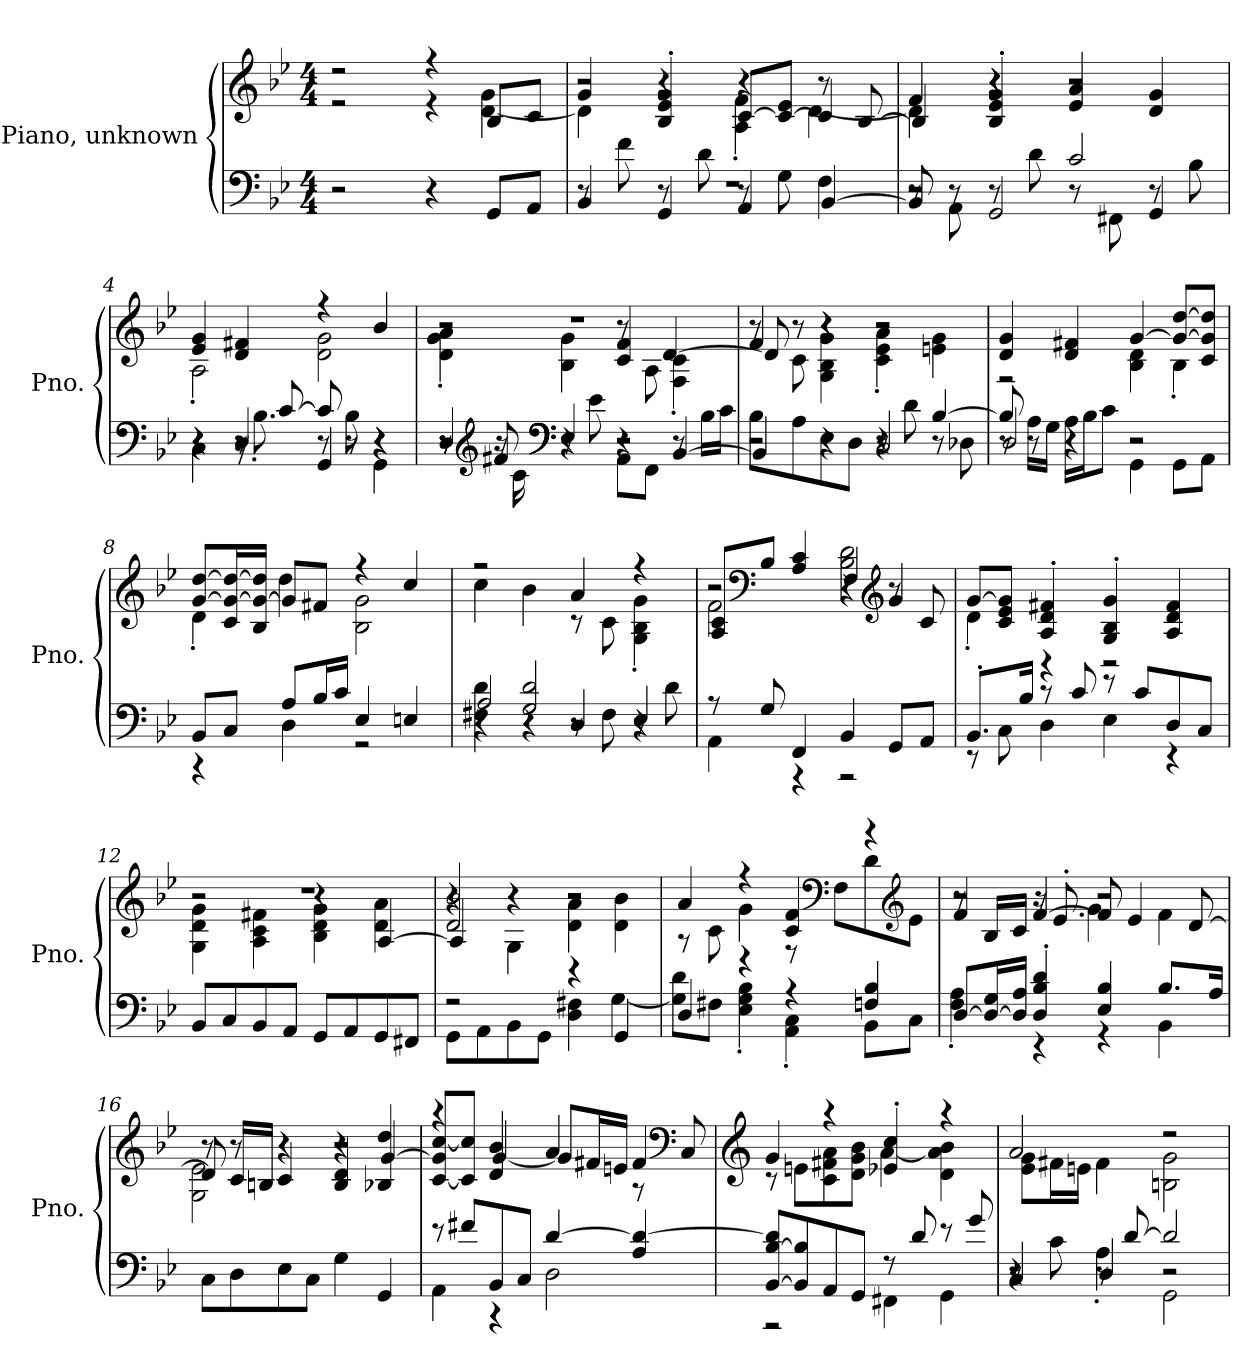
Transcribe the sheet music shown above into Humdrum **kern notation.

**kern	**kern
*part1	*part1
*staff2	*staff1
*I"Piano, unknown	*
*I'Pno.	*
*clefF4	*clefG2
*k[b-e-]	*k[b-e-]
*M4/4	*M4/4
*MM120	*MM120
=1	=1
*	*^
2r	2r	2r
4r	4r	4r
8GG/L	8B-/L	[4d\ 4g\
8AA/J	8c/J	.
=2	=2	=2
*^	*	*^
*	*^	*	*	*
1r	8r	4BB-/	4g/	4d\]	2r
.	8f\	.	.	.	.
.	8r	4GG/	4B-/' 4e-/' 4g/'	4r	.
.	8d\	.	.	.	.
.	8r	4AA/	[8c/L	4A\' 4f\'	4r
.	8G\	.	8c/_ 8e-/J	.	.
.	4F\	[4BB-/	4c/]	[4d\	8r
.	.	.	.	.	[8B-/
=3	=3	=3	=3	=3	=3
2r	8r	8BB-/]	4f/	4d\]	4B-/]
.	8AA\	8r	.	.	.
.	8r	2GG/	4B-/' 4e-/' 4g/'	4r	4r
.	8d\	.	.	.	.
2c/	8r	.	4e-/ 4a/	2r	2r
.	8FF#X\	.	.	.	.
.	8r	4GG/	4d/ 4g/	.	.
.	8B-\	.	.	.	.
*	*	*	*	*v	*v
=4	=4	=4	=4	=4
4r	4C\	4r	4e-/ 4g/	2A'\
8r	16r	4D/	4d/ 4f#X/	.
.	8.B-'\	.	.	.
[8c/	.	.	.	.
8c/]	8r	4GG/	4r	2d\ 2g\
8r	8B-\	.	.	.
4r	4GG\	4r	4b-/	.
!!LO:LB:g=z
=5	=5	=5	=5	=5
*	*	*	*	*^
8r	8r	4D/	1r	4d\' 4g\' 4a\'	2r
*clefG2	*	*	*	*	*
8f#X/	16r	.	.	.	.
.	16c\	.	.	.	.
*clefF4	*	*	*	*	*
4r	8r	4E-/	.	4B-\ 4g\	.
.	8e-\	.	.	.	.
2r	8AA\L	4r	.	8r	4c/ 4f/
.	8FF\J	.	.	8A\	.
.	8r	[4BB-/	.	4F\' 4c\'	[4d/
.	16B-\LL	.	.	.	.
.	16c\JJ	.	.	.	.
=6	=6	=6	=6	=6	=6
2r	8B-\L	4BB-/]	4f/	8r	8d/]
.	8A\	.	.	8c\	8r
.	8E-\	4r	4r	4G\ 4B-\ 4g\	4r
.	8D\J	.	.	.	.
4r	8r	2C/	2r	4c\' 4e-\' 4a\'	2r
.	8d\	.	.	.	.
[4B-/	8r	.	.	4en\ 4g\	.
.	8D-X\	.	.	.	.
*	*	*	*	*v	*v
=7	=7	=7	=7	=7
8B-/]	8r	2D/	4d/ 4g/	2r
8r	16A\LL	.	.	.
.	16G\JJ	.	.	.
4r	16A\LL	.	4d/ 4f#X/	.
.	16B-\J	.	.	.
.	8c\J	.	.	.
2r	4GG\	2r	[4g/	4B-\ 4d\
.	8GG\L	.	8g/_ [8dd/L	4B-'\
.	8AA\J	.	8c/ 8g/] 8dd/]J	.
*	*v	*v	*	*
!!LO:LB:g=z	!!
=8	=8	=8	=8
8BB-/L	4r	[8g/ [8dd/L	4d'\
8C/J	.	16c/ 16g/_ 16dd/_L	.
.	.	16B-/ 16g/_ 16dd/]JJ	.
8A/L	4D\	8g/L]	4dd\
16B-/L	.	8f#X/J	.
16c/JJ	.	.	.
4E-/	2r	4r	2B-\ 2g\
4En/	.	4cc/	.
=9	=9	=9	=9
*	*^	*	*
4r	4F#X\ 4d\	2A/	2r	4cc\
2G/ 2d/	4r	.	.	4b-\
.	8r	4D/	4a/	8r
.	8F#\	.	.	8c\
4r	8r	4E-/	4r	4G\' 4B-\' 4g\'
.	8d\	.	.	.
*	*v	*v	*	*
=10	=10	=10	=10
*	*	*	*^
8r	4AA\	2r	2f\	8A/ 8c/L
*	*	*clefF4	*	*
8G/	.	.	.	8B-/J
4FF/	4r	.	.	4A/ 4c/
4BB-/	2r	4r	2B-\ 2d\	4F/
*	*	*clefG2	*	*
8GG/L	.	4g/	.	8r
8AA/J	.	.	.	8c/
*	*	*	*v	*v
=11	=11	=11	=11
8.BB-'/L	8r	[8g/L	4d'\
.	8C\	8c/ 8e-/ 8g/]J	.
16B-/Jk	.	.	.
8r	4D\	4A/' 4d/' 4f#X/'	4r
8c/	.	.	.
8r	4E-\	4G/' 4B-/' 4g/'	2r
8c/L	.	.	.
8D/	4r	4A/ 4d/ 4f#/	.
8C/J	.	.	.
*v	*v	*	*
!!LO:LB:g=z
=12	=12	=12
*	*	*^
8BB-/L	1r	4G\ 4d\ 4g\	2r
8C/	.	.	.
8BB-/	.	4A\ 4c\ 4f#X\	.
8AA/J	.	.	.
8GG/L	.	4B-\ 4d\ 4g\	4r
8AA/	.	.	.
8GG/	.	4d\ 4a\	[4A/
8FF#X/J	.	.	.
=13	=13	=13	=13
*^	*	*	*
2r	8GG\L	2d/ 2b-/	4r	4A/]
.	8AA\	.	.	.
.	8BB-\	.	4G\	4r
.	8GG\J	.	.	.
4r	4D\ 4F#X\	2r	4d\ 4a\	2r
4GG/	[4G\	.	4d\ 4b-\	.
*	*	*	*v	*v
=14	=14	=14	=14
4D/	8G\] 8d\L	4a/	8r
.	8F#X\J	.	8c\
4r	4E-\' 4G\' 4B-\'	4r	4g\
4r	4AA\' 4C\'	4c/ 4f/	8r
*	*	*clefF4	*
.	.	.	8F\L
4Fn/ 4B-/	8BB-\L	4r	8d\
*	*	*clefG2	*
.	8C\J	.	8e-\J
=15	=15	=15	=15
*	*	*	*^
[8D/L	4F\' 4A\'	4f/	2r	8r
16D/_ 16G/L	.	.	.	16B-/LL
16D/] 16A/JJ	.	.	.	16c/JJ
4D/' 4B-/' 4d/'	4r	[4f/	.	16r
.	.	.	.	8.e-'/
4E-/ 4B-/	4r	8f/]	4g\	2r
.	.	4e-/	.	.
8.B-/L	4BB-\	.	4f\	.
.	.	[8d/	.	.
16A/Jk	.	.	.	.
*v	*v	*	*	*
!!LO:LB:g=z	!!	!!
=16	=16	=16	=16
8C\L	8d/]	2G\ 2e-\	8r
8D\	8r	.	16c/LL
.	.	.	16Bn/JJ
8E-\	4r	.	4c/
8C\J	.	.	.
4G\	4r	2r	4B/ 4d/
4GG/	4B-X/ 4dd/	.	[4g/
*	*	*v	*v
=17	=17	=17
*^	*	*
8r	4AA\	4r	[8c/ 8g/] [8cc/L
8f#X/L	.	.	8c/] 8cc/]J
8BB-/	4r	4d/ 4b-/	[4g/
8C/J	.	.	.
[4d/	2D\	4a/	8g/L]
.	.	.	16f#X/L
.	.	.	16en/JJ
4A/ 4d/_	.	4f#/	8r
*	*	*clefF4	*
.	.	.	8C/
=18	=18	=18	=18
*	*	*clefG2	*
[8BB-/ [8B-/ 8d/]L	2r	4g/	8r
8BB-/] 8B-/]	.	.	8en\L
8AA/	.	4r	8c\ 8f#X\ 8a\
8GG/J	.	.	8d\ 8g\ 8b-\J
8r	4FF#X\	4e-X/' 4cc/'	[4a\
8d/	.	.	.
8r	4GG\	4r	4d\ 4a\] 4b-\
8g/	.	.	.
!!LO:LB:g=z	!!
=19	=19	=19	=19
*	*^	*	*
4r	8r	4C/	2a/	8e-\ 8g\L
.	8c\	.	.	16f#X\L
.	.	.	.	16en\JJ
8r	4A'\	4D/	.	4f#\
[8d/	.	.	.	.
2d/]	2GG\	2r	2r	2Bn\ 2g\
*v	*v	*v	*	*
*	*v	*v
=	=
*-	*-
